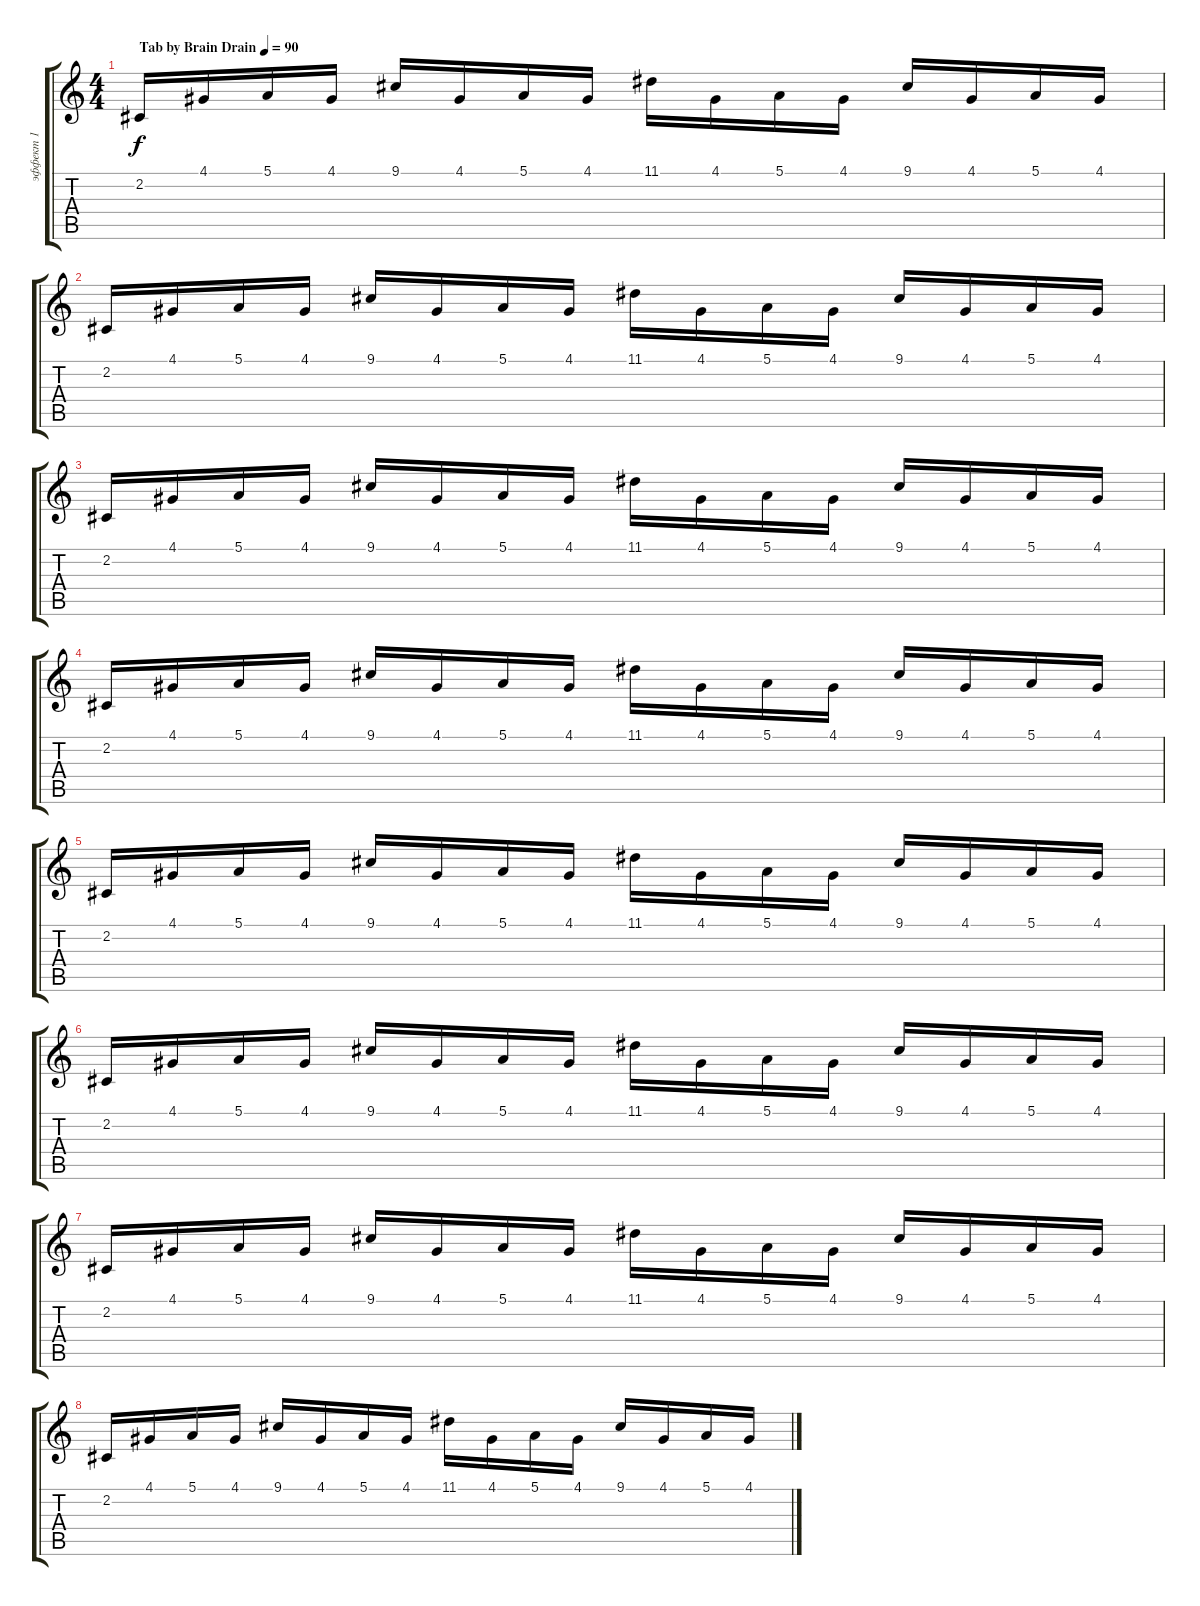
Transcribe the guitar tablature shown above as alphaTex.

\track ("эффект 1" "эффект 1") {instrument lead8bassandlead}
\staff {score tabs}
\tuning (E4 B3 G3 D3 A2 E2) {hide}
\ts (4 4)
\tempo (90 "Tab by Brain Drain")
\clef g2
\ks c
2.2.16{dy f instrument lead8bassandlead} 4.1.16 5.1.16 4.1.16 9.1.16 4.1.16 5.1.16 4.1.16 11.1.16 4.1.16 5.1.16 4.1.16 9.1.16 4.1.16 5.1.16 4.1.16 |
2.2.16 4.1.16 5.1.16 4.1.16 9.1.16 4.1.16 5.1.16 4.1.16 11.1.16 4.1.16 5.1.16 4.1.16 9.1.16 4.1.16 5.1.16 4.1.16 |
2.2.16 4.1.16 5.1.16 4.1.16 9.1.16 4.1.16 5.1.16 4.1.16 11.1.16 4.1.16 5.1.16 4.1.16 9.1.16 4.1.16 5.1.16 4.1.16 |
2.2.16 4.1.16 5.1.16 4.1.16 9.1.16 4.1.16 5.1.16 4.1.16 11.1.16 4.1.16 5.1.16 4.1.16 9.1.16 4.1.16 5.1.16 4.1.16 |
2.2.16 4.1.16 5.1.16 4.1.16 9.1.16 4.1.16 5.1.16 4.1.16 11.1.16 4.1.16 5.1.16 4.1.16 9.1.16 4.1.16 5.1.16 4.1.16 |
2.2.16 4.1.16 5.1.16 4.1.16 9.1.16 4.1.16 5.1.16 4.1.16 11.1.16 4.1.16 5.1.16 4.1.16 9.1.16 4.1.16 5.1.16 4.1.16 |
2.2.16 4.1.16 5.1.16 4.1.16 9.1.16 4.1.16 5.1.16 4.1.16 11.1.16 4.1.16 5.1.16 4.1.16 9.1.16 4.1.16 5.1.16 4.1.16 |
2.2.16 4.1.16 5.1.16 4.1.16 9.1.16 4.1.16 5.1.16 4.1.16 11.1.16 4.1.16 5.1.16 4.1.16 9.1.16 4.1.16 5.1.16 4.1.16
